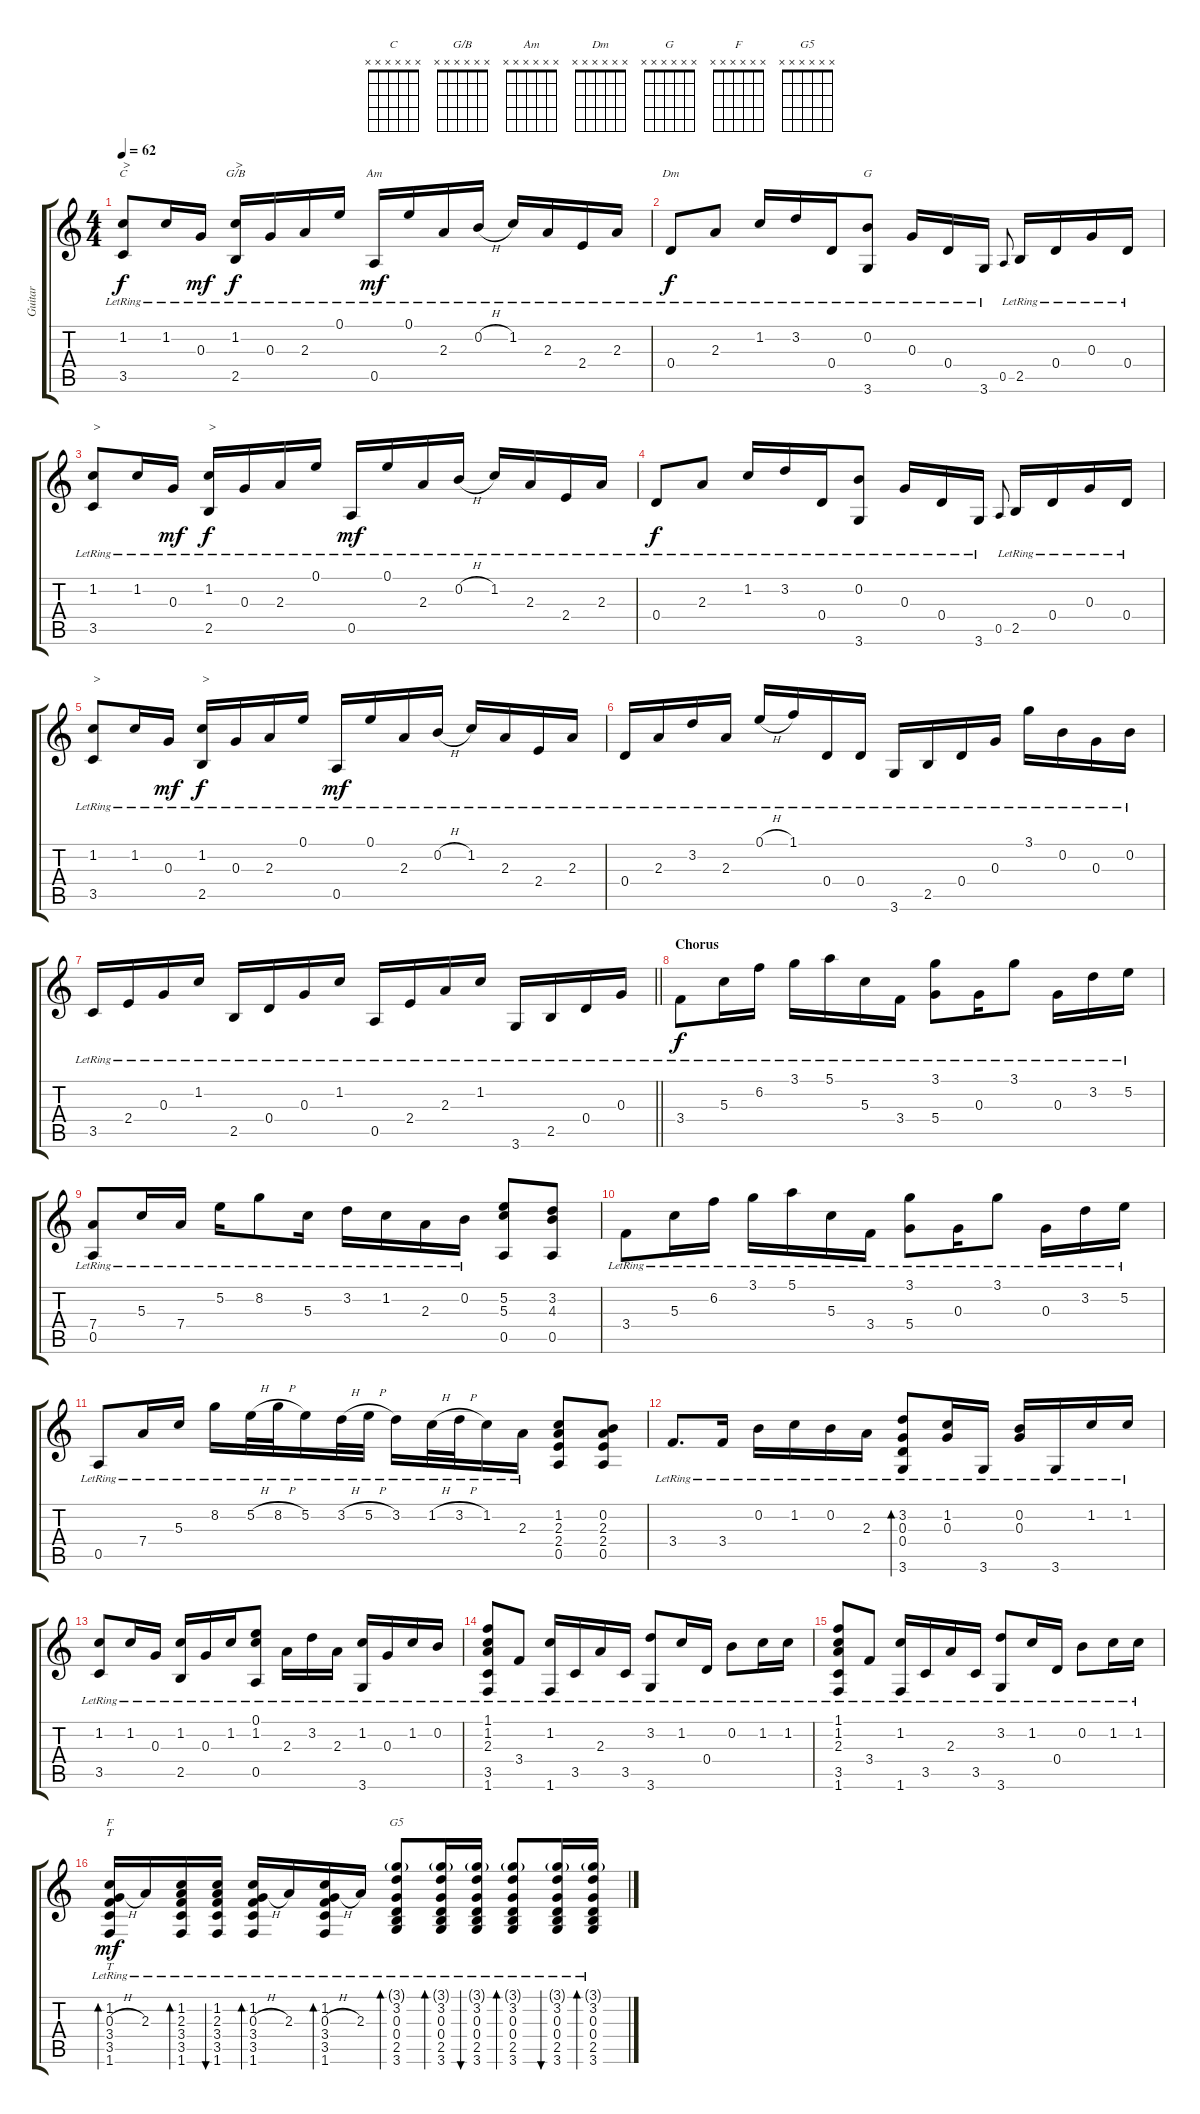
\track ("Guitar" "Guitar") {instrument acousticguitarsteel}
\staff {score tabs}
\tuning (E4 B3 G3 D3 A2 E2) {hide}
\chord ("C" x x x x x x)
\chord ("G/B" x x x x x x)
\chord ("Am" x x x x x x)
\chord ("Dm" x x x x x x)
\chord ("G" x x x x x x)
\chord ("F" x x x x x x)
\chord ("G5" x x x x x x)
\ts (4 4)
\tempo 62
\clef g2
\ks c
(1.2{lr} 3.5{lr}).8{ch "C" txt ">" dy f} 1.2{lr}.16 0.3{lr}.16{dy mf} (1.2{lr} 2.5{lr}).16{ch "G/B" txt ">" dy f} 0.3{lr}.16 2.3{lr}.16 0.1{lr}.16 0.5{lr}.16{ch "Am" dy mf} 0.1{lr}.16 2.3{lr}.16 0.2{h lr}.16 1.2{lr}.16 2.3{lr}.16 2.4{lr}.16 2.3{lr}.16 |
0.4{lr}.8{ch "Dm" dy f} 2.3{lr}.8 1.2{lr}.16 3.2{lr}.16 0.4{lr}.16 (0.2{lr} 3.6{lr}).8{ch "G"} 0.3{lr}.16 0.4{lr}.16 3.6{lr}.16 0.5.8{gr onbeat} 2.5{lr}.16 0.4{lr}.16 0.3{lr}.16 0.4{lr}.16 |
(1.2{lr} 3.5{lr}).8{txt ">"} 1.2{lr}.16 0.3{lr}.16{dy mf} (1.2{lr} 2.5{lr}).16{txt ">" dy f} 0.3{lr}.16 2.3{lr}.16 0.1{lr}.16 0.5{lr}.16{dy mf} 0.1{lr}.16 2.3{lr}.16 0.2{h lr}.16 1.2{lr}.16 2.3{lr}.16 2.4{lr}.16 2.3{lr}.16 |
0.4{lr}.8{dy f} 2.3{lr}.8 1.2{lr}.16 3.2{lr}.16 0.4{lr}.16 (0.2{lr} 3.6{lr}).8 0.3{lr}.16 0.4{lr}.16 3.6{lr}.16 0.5.8{gr onbeat} 2.5{lr}.16 0.4{lr}.16 0.3{lr}.16 0.4{lr}.16 |
(1.2{lr} 3.5{lr}).8{txt ">"} 1.2{lr}.16 0.3{lr}.16{dy mf} (1.2{lr} 2.5{lr}).16{txt ">" dy f} 0.3{lr}.16 2.3{lr}.16 0.1{lr}.16 0.5{lr}.16{dy mf} 0.1{lr}.16 2.3{lr}.16 0.2{h lr}.16 1.2{lr}.16 2.3{lr}.16 2.4{lr}.16 2.3{lr}.16 |
0.4{lr}.16 2.3{lr}.16 3.2{lr}.16 2.3{lr}.16 0.1{h lr}.16 1.1{lr}.16 0.4{lr}.16 0.4{lr}.16 3.6{lr}.16 2.5{lr}.16 0.4{lr}.16 0.3{lr}.16 3.1{lr}.16 0.2{lr}.16 0.3{lr}.16 0.2{lr}.16 |
\barLineRight lightlight
3.5{lr}.16 2.4{lr}.16 0.3{lr}.16 1.2{lr}.16 2.5{lr}.16 0.4{lr}.16 0.3{lr}.16 1.2{lr}.16 0.5{lr}.16 2.4{lr}.16 2.3{lr}.16 1.2{lr}.16 3.6{lr}.16 2.5{lr}.16 0.4{lr}.16 0.3{lr}.16 |
\section ("" "Chorus")
3.4{lr}.8{dy f} 5.3{lr}.16 6.2{lr}.16 3.1{lr}.16 5.1{lr}.16 5.3{lr}.16 3.4{lr}.16 (3.1{lr} 5.4{lr}).8 0.3{lr}.16 3.1{lr}.8 0.3{lr}.16 3.2{lr}.16 5.2{lr}.16 |
(7.4{lr} 0.5{lr}).8 5.3{lr}.16 7.4{lr}.16 5.2{lr}.16 8.2{lr}.8 5.3{lr}.16 3.2{lr}.16 1.2{lr}.16 2.3{lr}.16 0.2{lr}.16 (5.2 5.3 0.5).8 (3.2 4.3 0.5).8 |
3.4{lr}.8 5.3{lr}.16 6.2{lr}.16 3.1{lr}.16 5.1{lr}.16 5.3{lr}.16 3.4{lr}.16 (3.1{lr} 5.4{lr}).8 0.3{lr}.16 3.1{lr}.8 0.3{lr}.16 3.2{lr}.16 5.2{lr}.16 |
0.5{lr}.8 7.4{lr}.16 5.3{lr}.16 8.2{lr}.16 5.2{h lr}.32 8.2{h lr}.32 5.2{lr}.16 3.2{h lr}.32 5.2{h lr}.32 3.2{lr}.16 1.2{h lr}.32 3.2{h lr}.32 1.2{lr}.16 2.3{lr}.16 (1.2 2.3 2.4 0.5).8 (0.2 2.3 2.4 0.5).8 |
3.4{lr}.8{d} 3.4{lr}.16 0.2{lr}.16 1.2{lr}.16 0.2{lr}.16 2.3{lr}.16 (3.2{lr} 0.3{lr} 0.4{lr} 3.6{lr}).8{bd 60} (1.2{lr} 0.3{lr}).16 3.6{lr}.16 (0.2{lr} 0.3{lr}).16 3.6{lr}.16 1.2{lr}.16 1.2{lr}.16 |
(1.2 3.5{lr}).8 1.2{lr}.16 0.3{lr}.16 (1.2{lr} 2.5{lr}).16 0.3{lr}.16 1.2{lr}.16 (0.1{lr} 1.2 0.5).8 2.3{lr}.16 3.2{lr}.16 2.3{lr}.16 (1.2{lr} 3.6{lr}).16 0.3{lr}.16 1.2{lr}.16 0.2{lr}.16 |
(1.1{lr} 1.2{lr} 2.3{lr} 3.5{lr} 1.6{lr}).8 3.4{lr}.8 (1.2{lr} 1.6{lr}).16 3.5{lr}.16 2.3{lr}.16 3.5{lr}.16 (3.2{lr} 3.6{lr}).8 1.2{lr}.16 0.4{lr}.16 0.2{lr}.8 1.2{lr}.16 1.2{lr}.16 |
(1.1{lr} 1.2{lr} 2.3{lr} 3.5{lr} 1.6{lr}).8 3.4{lr}.8 (1.2{lr} 1.6{lr}).16 3.5{lr}.16 2.3{lr}.16 3.5{lr}.16 (3.2{lr} 3.6{lr}).8 1.2{lr}.16 0.4{lr}.16 0.2{lr}.8 1.2{lr}.16 1.2{lr}.16 |
(1.2{lr} 0.3{h lr} 3.4{lr} 3.5{lr} 1.6{lr}).16{tt bd 60 ch "F" dy mf} 2.3{lr}.16 (1.2{lr} 2.3{lr} 3.4{lr} 3.5{lr} 1.6{lr}).16{bd 60} (1.2{lr} 2.3{lr} 3.4{lr} 3.5{lr} 1.6{lr}).16{bu 60} (1.2{lr} 0.3{h lr} 3.4{lr} 3.5{lr} 1.6{lr}).16{bd 60} 2.3{lr}.16 (1.2{lr} 0.3{h lr} 3.4{lr} 3.5{lr} 1.6{lr}).16{bd 60} 2.3{lr}.16 (3.1{g lr} 3.2{lr} 0.3{lr} 0.4{lr} 2.5{lr} 3.6{lr}).8{bd 60 ch "G5"} (3.1{g lr} 3.2{lr} 0.3{lr} 0.4{lr} 2.5{lr} 3.6{lr}).16{bd 60} (3.1{g lr} 3.2{lr} 0.3{lr} 0.4{lr} 2.5{lr} 3.6{lr}).16{bu 60} (3.1{g lr} 3.2{lr} 0.3{lr} 0.4{lr} 2.5{lr} 3.6{lr}).8{bd 60} (3.1{g lr} 3.2{lr} 0.3{lr} 0.4{lr} 2.5{lr} 3.6{lr}).16{bu 60} (3.1{g lr} 3.2{lr} 0.3{lr} 0.4{lr} 2.5{lr} 3.6{lr}).16{bd 60}
